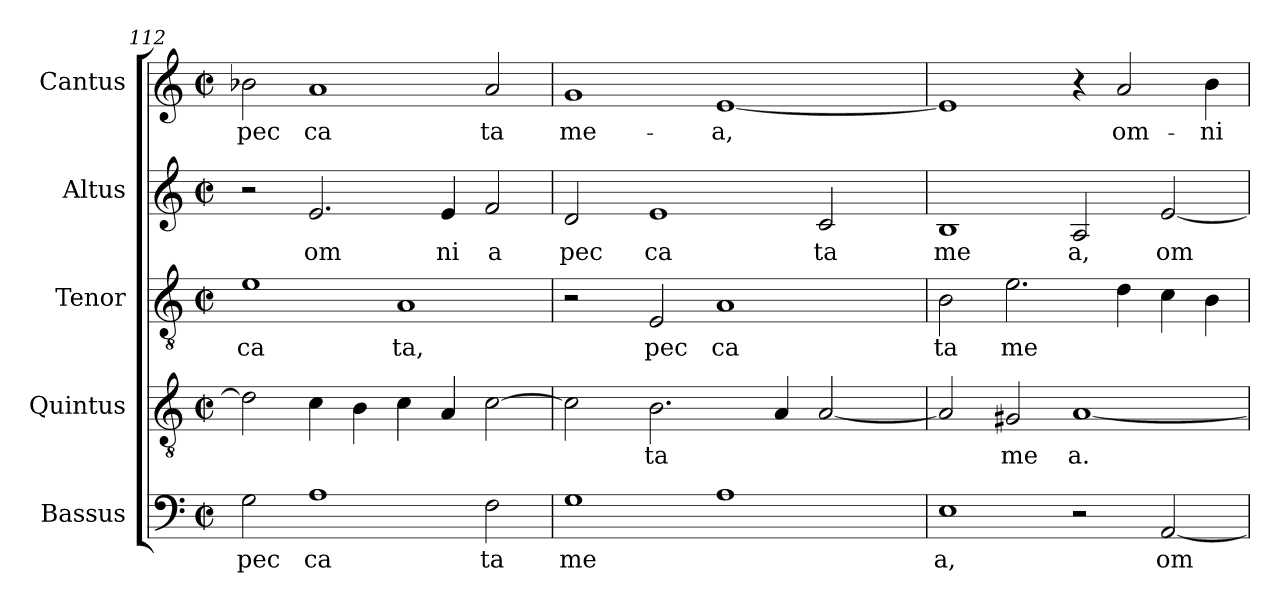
**kern	**text	**kern	**text	**kern	**text	**kern	**text	**kern	**text
*part5	*part5	*part4	*part4	*part3	*part3	*part2	*part2	*part1	*part1
*staff5	*staff5	*staff4	*staff4	*staff3	*staff3	*staff2	*staff2	*staff1	*staff1
*I"Bassus	*	*I"Quintus	*	*I"Tenor	*	*I"Altus	*	*I"Cantus	*
*clefF4	*	*clefGv2	*	*clefGv2	*	*clefG2	*	*clefG2	*
*	*	*	*	*	*	*	*	*k[]	*
*	*	*	*	*	*	*	*	*C:	*
*M2/2	*	*M2/2	*	*M2/2	*	*M2/2	*	*M2/2	*
*met(c|)	*	*met(c|)	*	*met(c|)	*	*met(c|)	*	*met(c|)	*
=112	=112	=112	=112	=112	=112	=112	=112	=112	=112
!	!LO:LY:b:cj	!	!	!	!LO:LY:b:cj	!	!	!	!LO:LY:b:cj
2G\	pec	2d\]	.	1e	ca	2r	.	2b-X\	pec
!	!LO:LY:b:cj	!	!	!	!	!	!LO:LY:b:cj	!	!LO:LY:b:cj
1A	ca	4c\	.	.	.	2.e/	om	1a	ca
.	.	4B\	.	.	.	.	.	.	.
!	!	!	!	!	!LO:LY:b:cj	!	!	!	!
.	.	4c\	.	1A	ta,	.	.	.	.
!	!	!	!	!	!	!	!LO:LY:b:cj	!	!
.	.	4A/	.	.	.	4e/	ni	.	.
!	!LO:LY:b:cj	!	!	!	!	!	!LO:LY:b:cj	!	!LO:LY:b:cj
2F\	ta	[<2c\	.	.	.	2f/	a	2a/	ta
!!LO:LB:g=z
=113	=113	=113	=113	=113	=113	=113	=113	=113	=113
!	!LO:LY:b:cj	!	!	!	!	!	!LO:LY:b:cj	!	!LO:LY:b:cj
*	*	*^	*	*	*	*	*	*	*
1G	me	2c\]	16..ryy	.	2r	.	2d/	pec	1g	me-
.	.	.	1ryy	.	.	.	.	.	.	.
!	!	!	!	!LO:LY:b:cj	!	!LO:LY:b:cj	!	!LO:LY:b:cj	!	!
.	.	2.B\	.	ta	2E/	pec	1e	ca	.	.
!	!	!	!	!	!	!LO:LY:b:cj	!	!	!	!LO:LY:b:cj
1A	.	.	.	.	1A	ca	.	.	[<1e	-a,
.	.	.	2ryy	.	.	.	.	.	.	.
.	.	4A/	.	.	.	.	.	.	.	.
!	!	!	!	!	!	!	!	!LO:LY:b:cj	!	!
.	.	[<2A/	.	.	.	.	2c/	ta	.	.
.	.	.	4ryy	.	.	.	.	.	.	.
.	.	.	8ryy	.	.	.	.	.	.	.
.	.	.	64ryy	.	.	.	.	.	.	.
=114	=114	=114	=114	=114	=114	=114	=114	=114	=114	=114
!	!LO:LY:b:cj	!	!	!	!	!LO:LY:b:cj	!	!LO:LY:b:cj	!	!
*	*	*v	*v	*	*	*	*	*	*	*
1E	a,	2A/]	.	2B\	ta	1B	me	1e]	.
!	!	!	!LO:LY:b:cj	!	!LO:LY:b	!	!	!	!
.	.	2G#X/	me	2.e\	me	.	.	.	.
!	!	!	!LO:LY:b:cj	!	!	!	!LO:LY:b:cj	!	!
2r	.	[<1A	a.	.	.	2A/	a,	4r	.
!	!	!	!	!	!	!	!	!	!LO:LY:b:cj
.	.	.	.	4d\	.	.	.	2a/	om-
!	!LO:LY:b	!	!	!	!	!	!LO:LY:b	!	!
[<2AA/	om	.	.	4c\	.	[<2e/	om	.	.
!	!	!	!	!	!	!	!	!	!LO:LY:b:cj
.	.	.	.	4B\	.	.	.	4b\	-ni-
=	=	=	=	=	=	=	=	=	=
*-	*-	*-	*-	*-	*-	*-	*-	*-	*-
